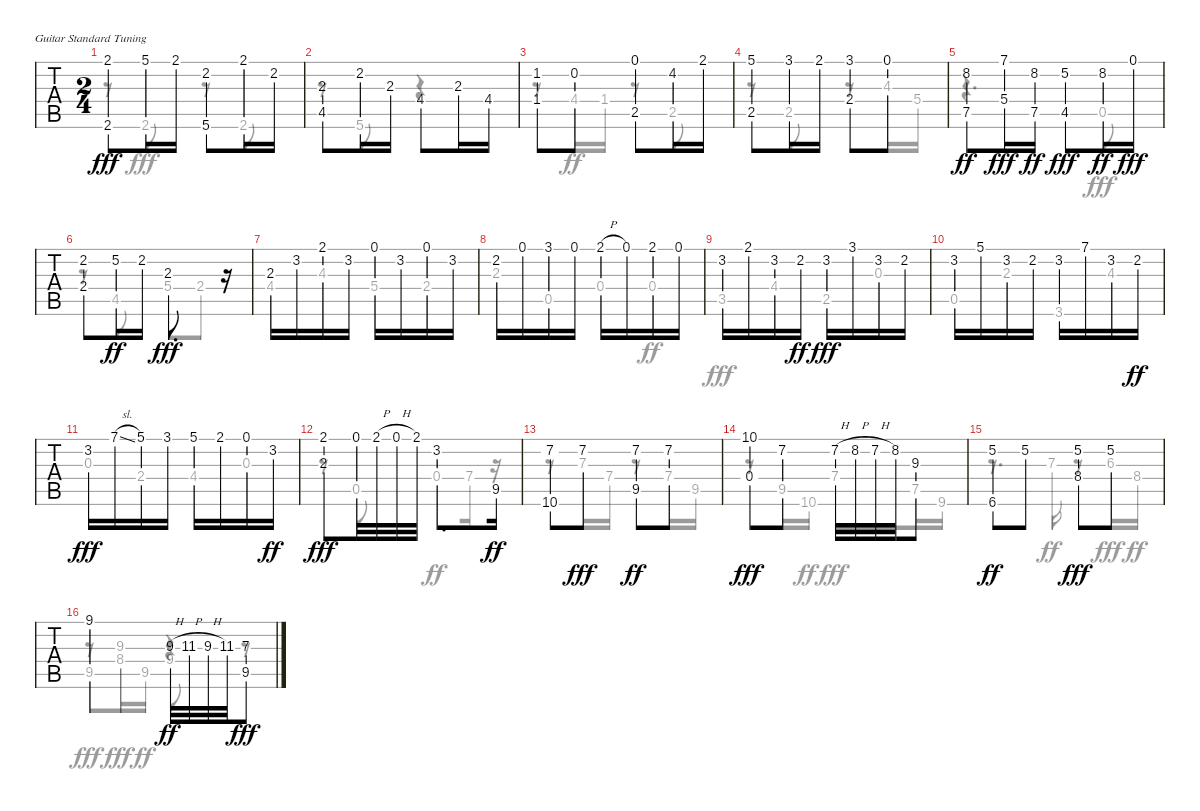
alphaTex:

\bracketExtendMode groupsimilarinstruments
\singleTrackTrackNamePolicy hidden
\multiTrackTrackNamePolicy hidden
\firstSystemTrackNameOrientation horizontal
\otherSystemsTrackNameOrientation horizontal
\track ("guitare" "guitare") {instrument acousticguitarnylon}
\staff {tabs}
\tuning (E4 B3 G3 D3 A2 E2)
\voice
\ts (2 4)
\tempo (107 hide)
\clef g2
\scale
1.04414
\ks bminor
(2.1{lf 2} 2.6{lf 2}).8{dy fff} 5.1.16 2.1.16 (2.2{lf 2} 5.6{lf 5}).8 2.1.16 2.2.16 |
\scale
0.955864 (2.3{lf 2} 4.5{lf 4}).8 2.2{lf 2}.16 2.3.16 4.4{lf 4}.8 2.3.16 4.4.16 |
\scale
1.04414 (1.2{lf 2} 1.4{lf 2}).8 0.2.8 (0.1 2.5{lf 3}).8 4.2{lf 4}.16 2.1.16 |
\scale
0.955864 (5.1{lf 5} 2.5{lf 2}).8 3.1{lf 3}.16 2.1.16 (3.1 2.4).8 0.1.8 |
\scale
1.04414 (8.2{lf 5} 7.5{lf 3}).8{dy ff} (7.1{lf 4} 5.4{lf 2}).16{dy fff} (8.2 7.5).16{dy ff} (5.2{lf 3} 4.5{lf 2}).8{dy fff} 8.2{lf 5}.16{dy ff} 0.1.16{dy fff} |
\scale
0.955864 (2.2{lf 2} 2.4{lf 2}).8 5.2{lf 5}.16{dy ff} 2.2.16 2.3{lf 2}.8{d dy fff} r.16 |
\scale
1.04414 2.3{lf 2}.16 3.2{lf 3}.16 2.1{lf 2}.16 3.2.16 0.1.16 3.2.16 0.1.16 3.2{lf 3}.16 |
\scale
0.955864 2.2{lf 3}.16 0.1.16 3.1{lf 5}.16 0.1.16 2.1{h lf 4}.16 0.1.16 2.1.16 0.1.16 |
\scale
1.04414 3.2{lf 4}.16 2.1{lf 3}.16 3.2{lf 4}.16 2.2{lf 2}.16{dy ff} 3.2{lf 4}.16{dy fff} 3.1{lf 5}.16 3.2.16 2.2{lf 3}.16 |
\scale
0.955864 3.2{lf 3}.16 5.1{lf 5}.16 3.2{lf 3}.16 2.2{lf 2}.16 3.2{lf 2}.16 7.1{lf 5}.16 3.2{lf 3}.16 2.2{lf 2}.16{dy ff} |
\scale
1.04414 3.2{lf 2}.16{dy fff} 7.1{sl lf 5}.16 5.1{lf 3}.16 3.1.16 5.1{lf 5}.16 2.1{lf 2}.16 0.1.16 3.2{lf 3}.16{dy ff} |
\scale
0.955864 (2.1{lf 2} 2.3).8{dy fff} 0.1.32 2.1{h lf 2}.32 0.1{h}.32 2.1{lf 2}.32 3.2{lf 3}.8{d} 9.5{lf 4}.16{dy ff} |
\scale
1.04414 (7.2{lf 2} 10.6{lf 5}).8 7.2.8{dy fff} (7.2 9.5).8{dy ff} 7.2.8 |
\scale
0.955864 (10.1{lf 5} 0.4).8{dy fff} 7.2.8 7.2{h lf 2}.32 8.2{h lf 3}.32 7.2{h lf 2}.32 8.2{lf 3}.32 9.3{lf 4}.8 |
\scale
1.04414 (5.2{lf 2} 6.6{lf 3}).8{dy ff} 5.2.8 (5.2{lf 2} 8.4{lf 5}).8{dy fff} 5.2{lf 2}.8 |
\scale
0.955864 9.1{lf 5}.4 9.3{h lf 4}.32{dy ff} 11.3{h lf 5}.32 9.3{h lf 3}.32 11.3{lf 5}.32 (7.3 9.5{rf 1}).8{dy fff}
\voice
\clef g2
\ottava regular
\simile none
\scale
1.04414
\ks bminor
r.8{dy fff} 2.6.8 r.8 2.6.8 |
\scale
0.955864 r.8 5.6{lf 5}.8 r.4 |
\scale
1.04414 r.8 4.4{lf 5}.16{dy ff} 1.4{lf 2}.16 r.8 2.5{lf 2}.8 |
\scale
0.955864 r.8 2.5{lf 2}.8 r.8 4.3{lf 2}.16 5.4{lf 3}.16 |
\scale
1.04414 r.4{d} 0.5.8{dy fff} |
\scale
0.955864 r.8 4.5{lf 4}.8 5.4{lf 5}.8 2.4.8 |
\scale
1.04414 4.4{lf 4}.8 4.3{lf 4}.8 5.4{lf 5}.8 2.4{lf 2}.8 |
\scale
0.955864 2.3{lf 2}.8 0.5.8 0.4.8 0.4.8{dy ff} |
\scale
1.04414 3.5{lf 3}.8{dy fff} 4.4{lf 5}.8 2.5{lf 2}.8 0.3.8 |
\scale
0.955864 0.5.8 2.3{lf 2}.8 3.6{lf 2}.8 4.3{lf 4}.8 |
\scale
1.04414 0.3.8 2.4{lf 2}.8 4.4{lf 4}.8 0.3.8 |
\scale
0.955864 r.8 0.5.8 0.4.8{dy ff} 7.4{lf 2}.16 r.16 |
\scale
1.04414 r.8 7.3.16{dy fff} 7.4.16 r.8 7.4.16 9.5.16 |
\scale
0.955864 r.8 9.5.16 10.6.16{dy ff} 7.4{lf 2}.8{dy fff} 7.5{lf 2}.16 9.6{lf 3}.16 |
\scale
1.04414 r.8{d} 7.3{lf 4}.16{dy ff} r.8 6.3{lf 3}.16{dy fff} 8.4.16{dy ff} |
\scale
0.955864 9.5{lf 3 rf 1}.8{dy fff} 9.3{lf 4}.8 9.4{lf 3 rf 1}.8 r.8
\voice
\clef g2
\ottava regular
\simile none
\scale
1.04414
\ks bminor
|
\scale
0.955864 |
\scale
1.04414 |
\scale
0.955864 |
\scale
1.04414 |
\scale
0.955864 |
\scale
1.04414 |
\scale
0.955864 |
\scale
1.04414 |
\scale
0.955864 |
\scale
1.04414 |
\scale
0.955864 |
\scale
1.04414 |
\scale
0.955864 |
\scale
1.04414 |
\scale
0.955864 r.8 8.4{lf 3 rf 1}.16{dy fff} 9.5{rf 1}.16{dy ff} r.4
